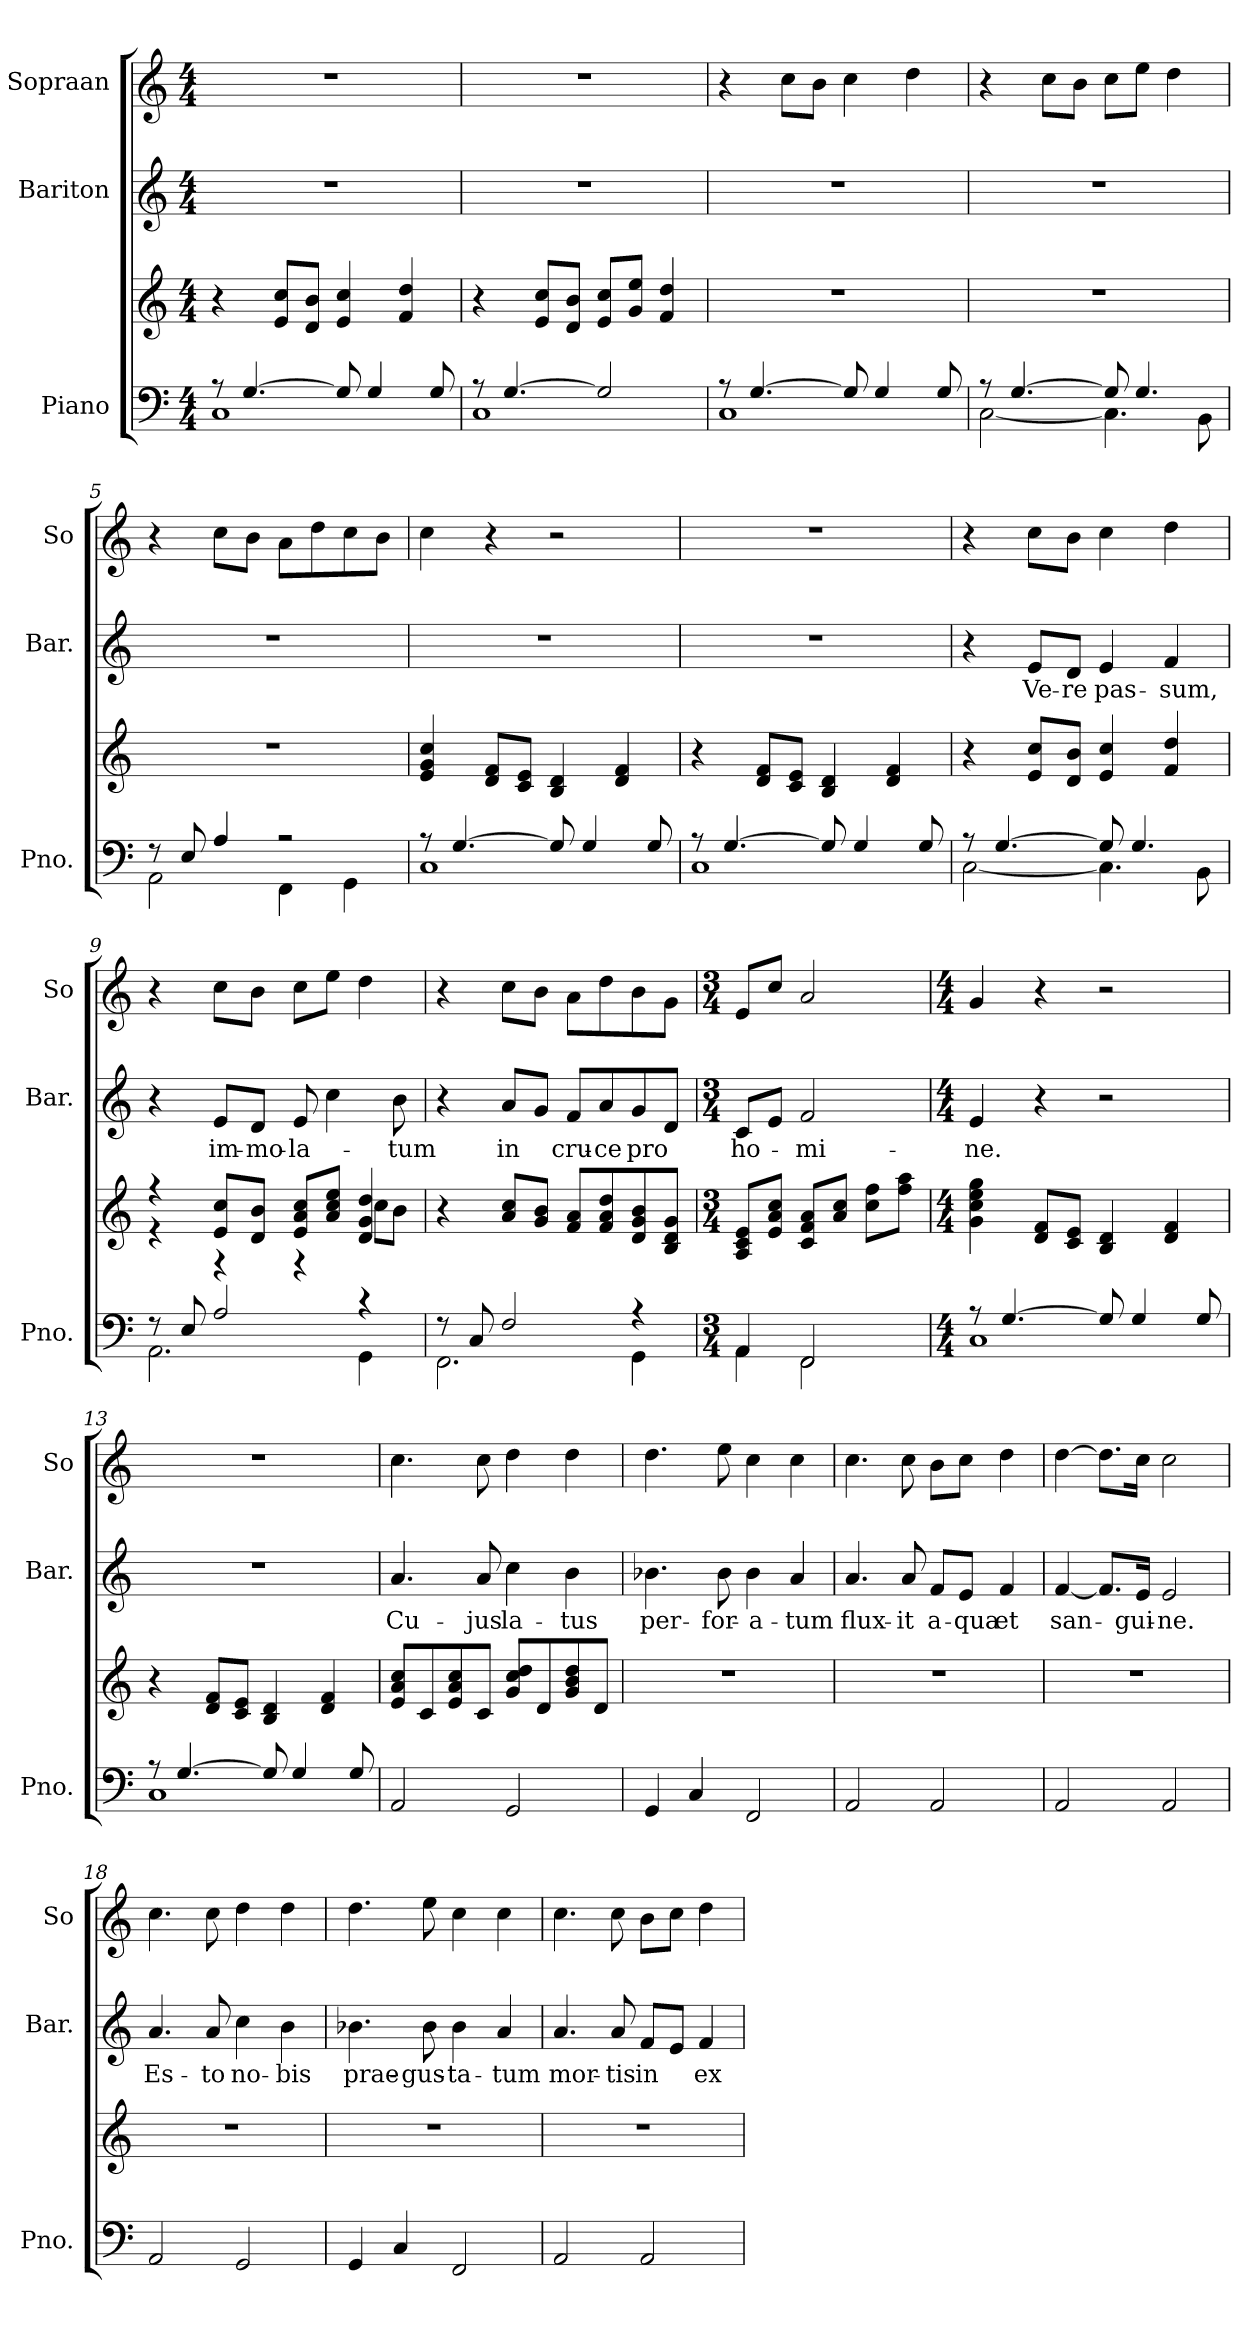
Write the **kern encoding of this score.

**kern	**kern	**kern	**text	**kern
*part3	*part3	*part2	*part2	*part1
*staff4	*staff3	*staff2	*staff2	*staff1
*I"Piano	*	*I"Bariton	*	*I"Sopraan
*I'Pno.	*	*I'Bar.	*	*I'So
*clefF4	*clefG2	*clefG2	*	*clefG2
*k[]	*k[]	*k[]	*	*k[]
*M4/4	*M4/4	*M4/4	*	*M4/4
*MM70	*MM70	*MM70	*	*MM70
=1	=1	=1	=1	=1
*^	*	*	*	*
8r	1C	4r	1r	.	1r
[4.G/	.	.	.	.	.
.	.	8e/ 8cc/L	.	.	.
.	.	8d/ 8b/J	.	.	.
8G/]	.	4e/ 4cc/	.	.	.
4G/	.	.	.	.	.
.	.	4f/ 4dd/	.	.	.
8G/	.	.	.	.	.
=2	=2	=2	=2	=2	=2
8r	1C	4r	1r	.	1r
[4.G/	.	.	.	.	.
.	.	8e/ 8cc/L	.	.	.
.	.	8d/ 8b/J	.	.	.
2G/]	.	8e/ 8cc/L	.	.	.
.	.	8g/ 8ee/J	.	.	.
.	.	4f/ 4dd/	.	.	.
=3	=3	=3	=3	=3	=3
8r	1C	1r	1r	.	4r
[4.G/	.	.	.	.	.
.	.	.	.	.	8cc\L
.	.	.	.	.	8b\J
8G/]	.	.	.	.	4cc\
4G/	.	.	.	.	.
.	.	.	.	.	4dd\
8G/	.	.	.	.	.
=4	=4	=4	=4	=4	=4
8r	[2C\	1r	1r	.	4r
[4.G/	.	.	.	.	.
.	.	.	.	.	8cc\L
.	.	.	.	.	8b\J
8G/]	4.C\]	.	.	.	8cc\L
4.G/	.	.	.	.	8ee\J
.	.	.	.	.	4dd\
.	8BB\	.	.	.	.
=5	=5	=5	=5	=5	=5
8r	2AA\	1r	1r	.	4r
8E/	.	.	.	.	.
4A/	.	.	.	.	8cc\L
.	.	.	.	.	8b\J
2r	4FF\	.	.	.	8a\L
.	.	.	.	.	8dd\
.	4GG\	.	.	.	8cc\
.	.	.	.	.	8b\J
!!LO:LB:g=z
=6	=6	=6	=6	=6	=6
8r	1C	4e/ 4g/ 4cc/	1r	.	4cc\
[4.G/	.	.	.	.	.
.	.	8d/ 8f/L	.	.	4r
.	.	8c/ 8e/J	.	.	.
8G/]	.	4B/ 4d/	.	.	2r
4G/	.	.	.	.	.
.	.	4d/ 4f/	.	.	.
8G/	.	.	.	.	.
=7	=7	=7	=7	=7	=7
8r	1C	4r	1r	.	1r
[4.G/	.	.	.	.	.
.	.	8d/ 8f/L	.	.	.
.	.	8c/ 8e/J	.	.	.
8G/]	.	4B/ 4d/	.	.	.
4G/	.	.	.	.	.
.	.	4d/ 4f/	.	.	.
8G/	.	.	.	.	.
=8	=8	=8	=8	=8	=8
8r	[2C\	4r	4r	.	4r
[4.G/	.	.	.	.	.
.	.	8e/ 8cc/L	8e/L	Ve-	8cc\L
.	.	8d/ 8b/J	8d/J	-re	8b\J
8G/]	4.C\]	4e/ 4cc/	4e/	pas-	4cc\
4.G/	.	.	.	.	.
.	.	4f/ 4dd/	4f/	-sum,	4dd\
.	8BB\	.	.	.	.
=9	=9	=9	=9	=9	=9
*	*	*^	*	*	*
8r	2.AA\	4r	4r	4r	.	4r
8E/	.	.	.	.	.	.
2A/	.	8e/ 8cc/L	4r	8e/L	im-	8cc\L
.	.	8d/ 8b/J	.	8d/J	-mo-	8b\J
.	.	8e/ 8a/ 8cc/L	4r	8e/	-la-	8cc\L
.	.	8a/ 8cc/ 8ee/J	.	4cc\	.	8ee\J
4r	4GG\	4d/ 4g/ 4dd/	8cc\L	.	.	4dd\
.	.	.	8b\J	8b\	-tum	.
*	*	*v	*v	*	*	*
!!LO:PB:g=z
=10	=10	=10	=10	=10	=10
8r	2.FF\	4r	4r	.	4r
8C/	.	.	.	.	.
2F/	.	8a/ 8cc/L	8a/L	in	8cc\L
.	.	8g/ 8b/J	8g/J	.	8b\J
.	.	8f/ 8a/L	8f/L	cru-	8a\L
.	.	8f/ 8a/ 8dd/	8a/	-ce	8dd\
4r	4GG\	8d/ 8g/ 8b/	8g/	pro	8b\
.	.	8B/ 8d/ 8g/J	8d/J	.	8g\J
=11	=11	=11	=11	=11	=11
*M3/4	*	*M3/4	*M3/4	*	*M3/4
4AA/	4AA\	8A/ 8c/ 8e/L	8c/L	ho-	8e/L
.	.	8e/ 8a/ 8cc/J	8e/J	.	8cc/J
2FF/	2FF\	8c/ 8f/ 8a/L	2f/	-mi-	2a/
.	.	8a/ 8cc/J	.	.	.
.	.	8cc\ 8ff\L	.	.	.
.	.	8ff\ 8aa\J	.	.	.
=12	=12	=12	=12	=12	=12
*M4/4	*	*M4/4	*M4/4	*	*M4/4
8r	1C	4g\ 4cc\ 4ee\ 4gg\	4e/	-ne.	4g/
[4.G/	.	.	.	.	.
.	.	8d/ 8f/L	4r	.	4r
.	.	8c/ 8e/J	.	.	.
8G/]	.	4B/ 4d/	2r	.	2r
4G/	.	.	.	.	.
.	.	4d/ 4f/	.	.	.
8G/	.	.	.	.	.
=13	=13	=13	=13	=13	=13
8r	1C	4r	1r	.	1r
[4.G/	.	.	.	.	.
.	.	8d/ 8f/L	.	.	.
.	.	8c/ 8e/J	.	.	.
8G/]	.	4B/ 4d/	.	.	.
4G/	.	.	.	.	.
.	.	4d/ 4f/	.	.	.
8G/	.	.	.	.	.
*v	*v	*	*	*	*
!!LO:LB:g=z
=14	=14	=14	=14	=14
2AA/	8e/ 8a/ 8cc/L	4.a/	Cu-	4.cc\
.	8c/	.	.	.
.	8e/ 8a/ 8cc/	.	.	.
.	8c/J	8a/	-jus	8cc\
2GG/	8g/ 8cc/ 8dd/L	4cc\	la-	4dd\
.	8d/	.	.	.
.	8g/ 8b/ 8dd/	4b\	-tus	4dd\
.	8d/J	.	.	.
=15	=15	=15	=15	=15
4GG/	1r	4.b-X\	per-	4.dd\
4C/	.	.	.	.
.	.	8b-\	-for-	8ee\
2FF/	.	4b-\	-a-	4cc\
.	.	4a/	-tum	4cc\
=16	=16	=16	=16	=16
2AA/	1r	4.a/	flux-	4.cc\
.	.	8a/	-it	8cc\
2AA/	.	8f/L	a-	8b\L
.	.	8e/J	-qua	8cc\J
.	.	4f/	et	4dd\
=17	=17	=17	=17	=17
2AA/	1r	[4f/	san-	[4dd\
.	.	8.f/L]	.	8.dd\L]
.	.	16e/Jk	-gui-	16cc\Jk
2AA/	.	2e/	-ne.	2cc\
=18	=18	=18	=18	=18
2AA/	1r	4.a/	Es-	4.cc\
.	.	8a/	-to	8cc\
2GG/	.	4cc\	no-	4dd\
.	.	4b\	-bis	4dd\
!!LO:LB:g=z
=19	=19	=19	=19	=19
4GG/	1r	4.b-X\	prae-	4.dd\
4C/	.	.	.	.
.	.	8b-\	-gus-	8ee\
2FF/	.	4b-\	-ta-	4cc\
.	.	4a/	-tum	4cc\
=20	=20	=20	=20	=20
2AA/	1r	4.a/	mor-	4.cc\
.	.	8a/	-tis	8cc\
2AA/	.	8f/L	in	8b\L
.	.	8e/J	.	8cc\J
.	.	4f/	ex-	4dd\
=	=	=	=	=
*-	*-	*-	*-	*-
